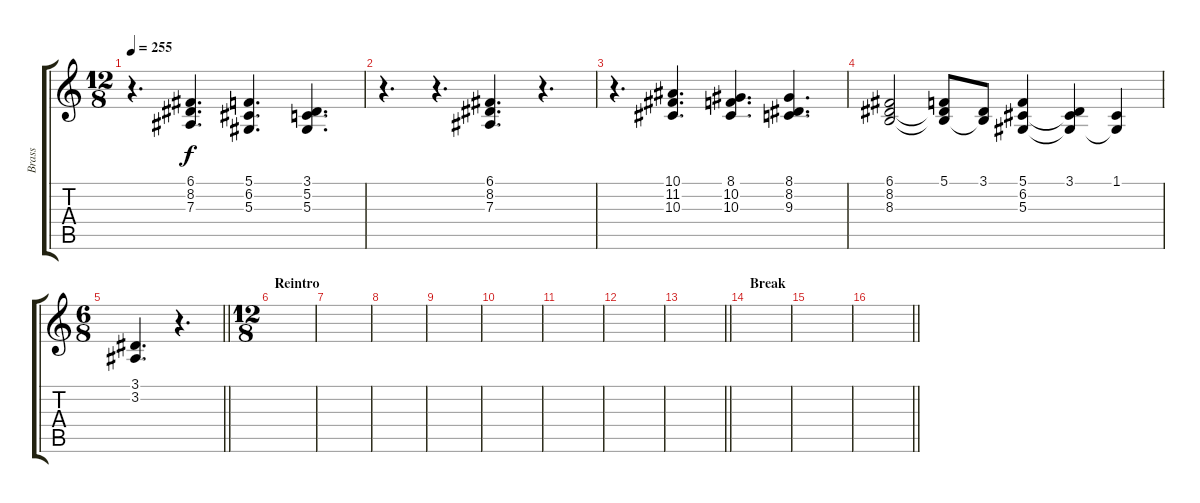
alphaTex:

\track ("Brass" "Brass") {instrument brasssection}
\staff {score tabs}
\tuning (C4 G3 Eb3 Bb2 F2 C2) {hide}
\ts (12 8)
\tempo 255
\clef g2
\ks c
r.4{d dy f} (6.1 8.2 7.3).4{d} (5.1 6.2 5.3).4{d} (3.1 5.2 5.3).4{d} |
r.4{d} r.4{d} (6.1 8.2 7.3).4{d} r.4{d} |
r.4{d} (10.1 11.2 10.3).4{d} (8.1 10.2 10.3).4{d} (8.1 8.2 9.3).4{d} |
(6.1 8.2 8.3).2 (5.1 8.2{t} 8.3{t}).8 (3.1 8.3{t}).8 (5.1 6.2 5.3).4 (3.1 6.2{t} 5.3{t}).4 (1.1 5.3{t}).4 |
\ts (6 8)
\barLineRight lightlight
(3.1 3.2).4{d} r.4{d} |
\ts (12 8)
\section ("" "Reintro")
|
|
|
|
|
|
|
\barLineRight lightlight
|
\section ("" "Break")
|
|
\barLineRight lightlight
